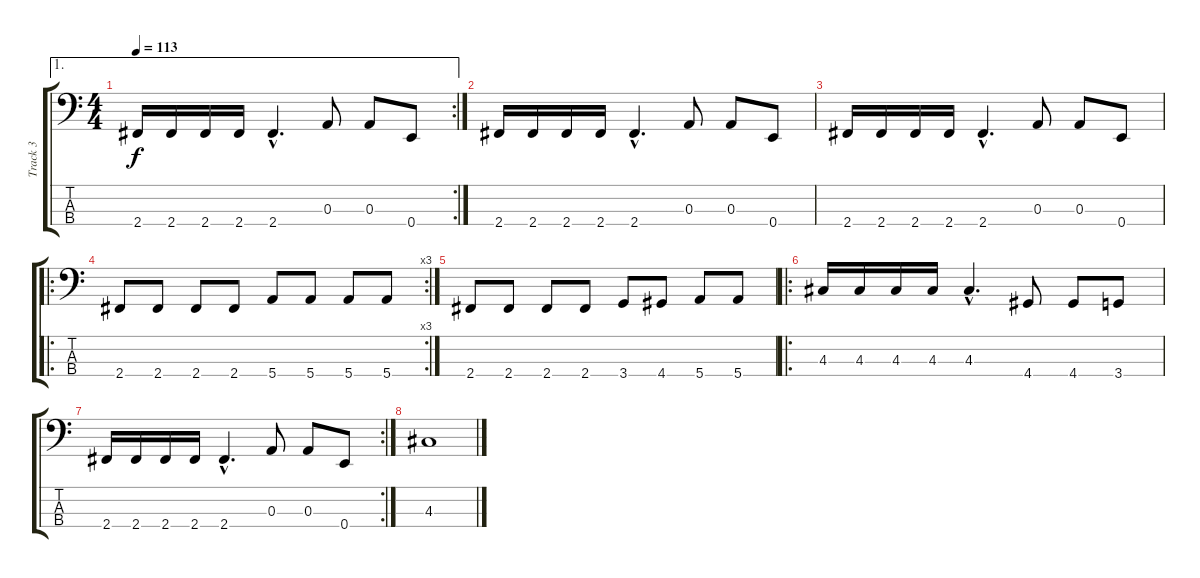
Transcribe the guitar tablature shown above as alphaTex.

\track ("Track 3" "Track 3") {instrument electricbassfinger}
\staff {score tabs}
\tuning (G2 D2 A1 E1) {hide}
\ae 1
\rc 2
\ts (4 4)
\tempo 113
\clef f4
\ks c
2.4.16{dy f} 2.4.16 2.4.16 2.4.16 2.4{hac}.4{d} 0.3.8 0.3.8 0.4.8 |
2.4.16 2.4.16 2.4.16 2.4.16 2.4{hac}.4{d} 0.3.8 0.3.8 0.4.8 |
2.4.16 2.4.16 2.4.16 2.4.16 2.4{hac}.4{d} 0.3.8 0.3.8 0.4.8 |
\ro
\rc 3
2.4.8 2.4.8 2.4.8 2.4.8 5.4.8 5.4.8 5.4.8 5.4.8 |
2.4.8 2.4.8 2.4.8 2.4.8 3.4.8 4.4.8 5.4.8 5.4.8 |
\ro
4.3.16 4.3.16 4.3.16 4.3.16 4.3{hac}.4{d} 4.4.8 4.4.8 3.4.8 |
\rc 2
2.4.16 2.4.16 2.4.16 2.4.16 2.4{hac}.4{d} 0.3.8 0.3.8 0.4.8 |
4.3.1
